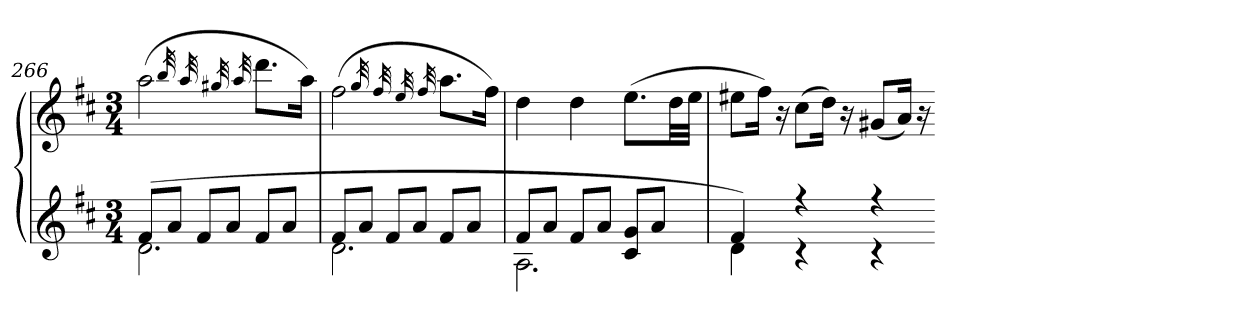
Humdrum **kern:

**kern	**kern
*part1	*part1
*staff2	*staff1
*clefG2	*clefG2
*k[f#c#]	*k[f#c#]
*M3/4	*M3/4
=266	=266
*^	*
(8f#L	2.d	(2aa
8aJ	.	.
8f#L	.	.
8aJ	.	.
.	.	32qbb
.	.	32qaa
.	.	32qgg#X
.	.	32qaa
8f#L	.	8.dddL
8aJ	.	.
.	.	16aaJk)
=267	=267	=267
8f#L	2.d	(2ff#
8aJ	.	.
8f#L	.	.
8aJ	.	.
.	.	32qgg
.	.	32qff#
.	.	32qee
.	.	32qff#
8f#L	.	8.aaL
8aJ	.	.
.	.	16ff#Jk)
=268	=268	=268
8f#L	2.A	4dd
8aJ	.	.
8f#L	.	4dd
8aJ	.	.
8c# 8gL	.	(8.eeL
8aJ	.	.
.	.	32ddLL
.	.	32eeJJJ
=269	=269	=269
4f#)	4d	8ee#XL
.	.	16ff#Jk)
.	.	16r
4r	4r	(8cc#L
.	.	16ddJk)
.	.	16r
4r	4r	(8g#XL
.	.	16aJk)
.	.	16r
*v	*v	*
=-	=-
*-	*-
